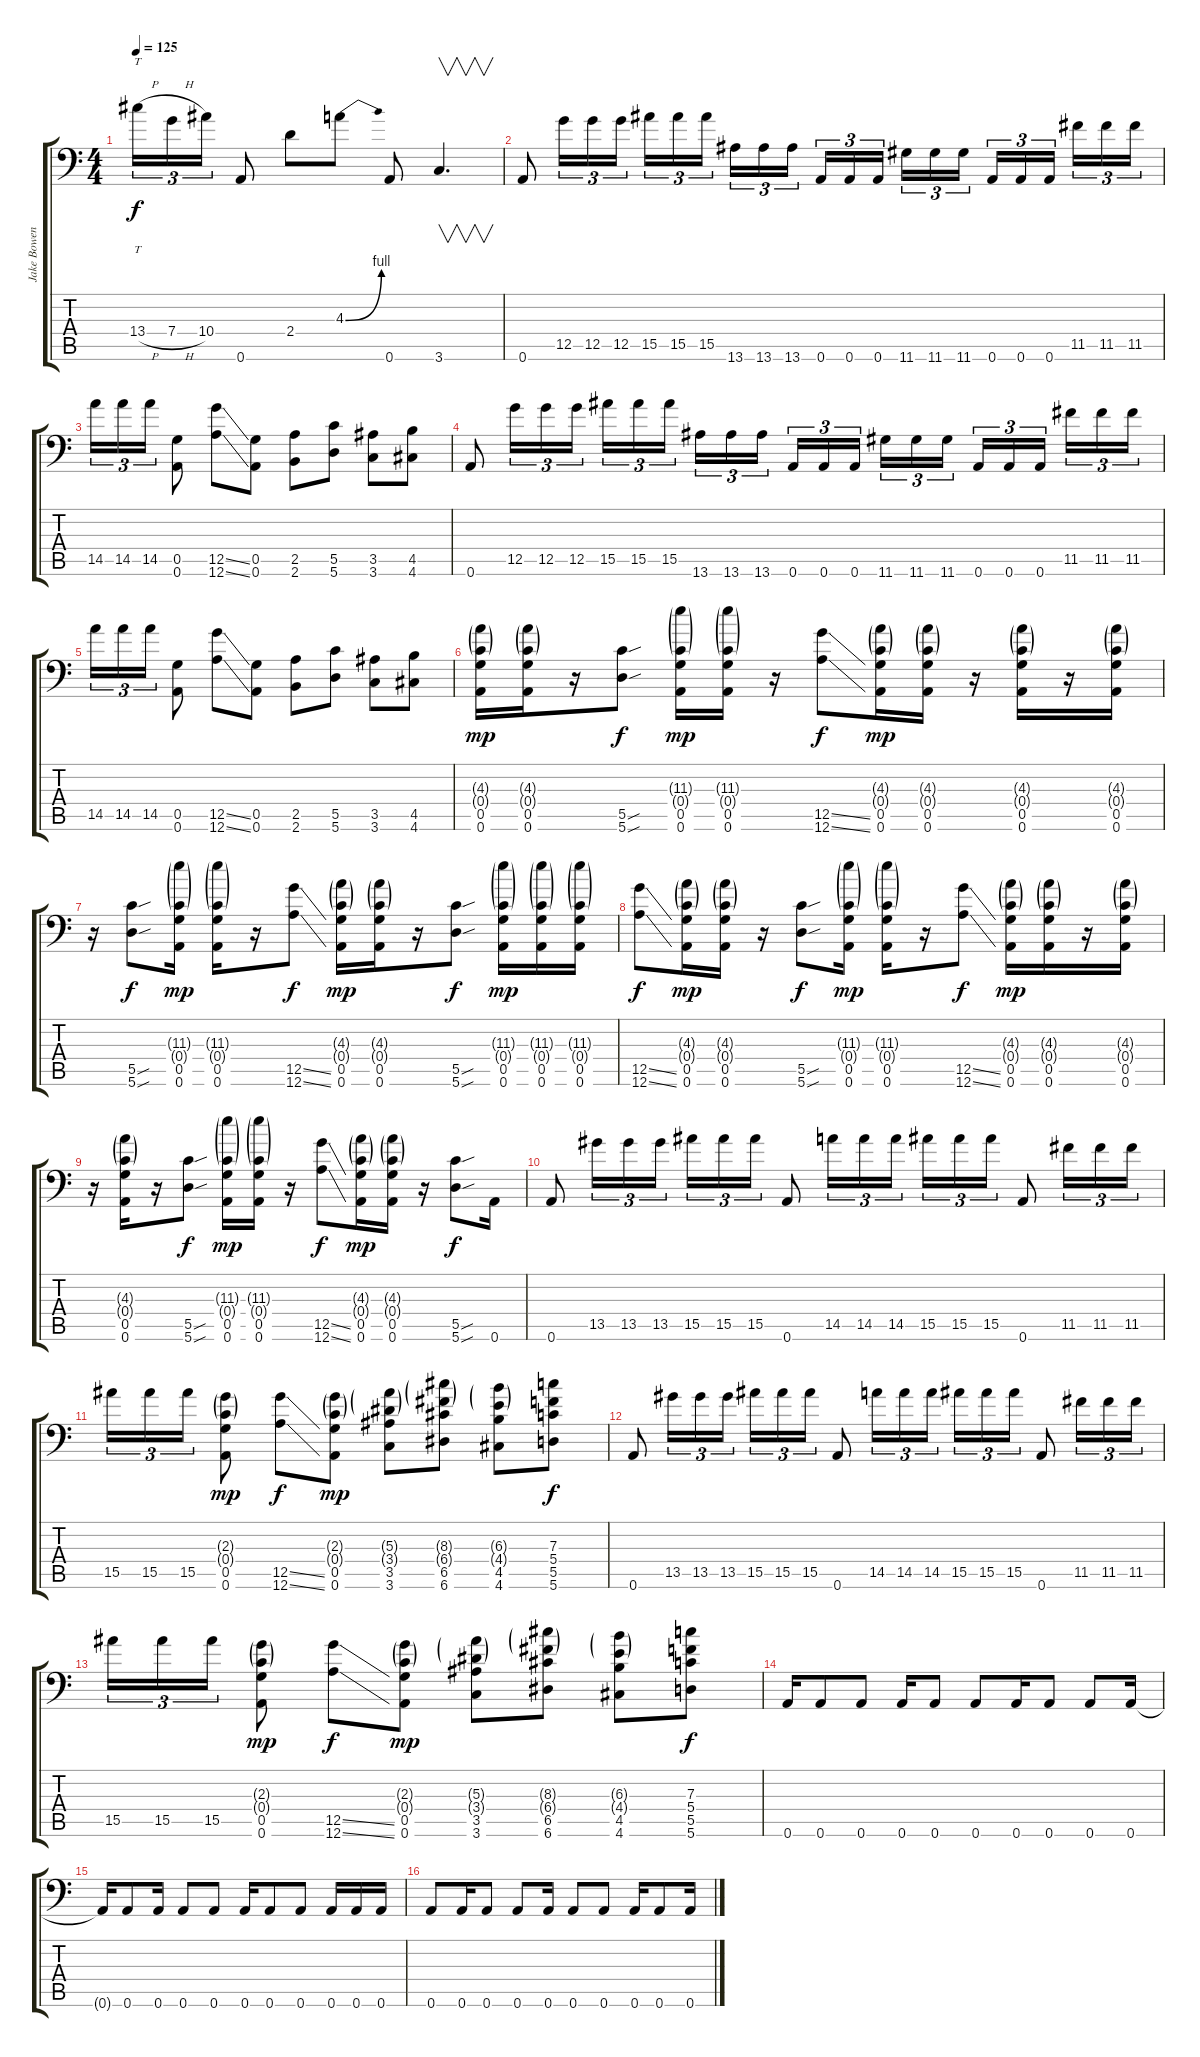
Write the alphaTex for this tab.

\track ("Jake Bowen" "Jake Bowen") {instrument distortionguitar}
\staff {score tabs}
\tuning (D4 A3 F3 C3 G2 A1) {hide}
\ts (4 4)
\tempo 125
\clef f4
\ks c
13.4{h}.16{tt tu (3 2) dy f} 7.4{h}.16{tu (3 2)} 10.4.16{tu (3 2)} 0.6.8 2.4.8 4.3{be (bend 0 0 60 4)}.8{instrument guitarharmonics} 0.6.8{instrument distortionguitar} 3.6.4{v d instrument guitarharmonics} |
0.6.8{instrument distortionguitar} 12.5.16{tu (3 2)} 12.5.16{tu (3 2)} 12.5.16{tu (3 2)} 15.5.16{tu (3 2)} 15.5.16{tu (3 2)} 15.5.16{tu (3 2) beam splitsecondary} 13.6.16{tu (3 2)} 13.6.16{tu (3 2)} 13.6.16{tu (3 2)} 0.6.16{tu (3 2)} 0.6.16{tu (3 2)} 0.6.16{tu (3 2) beam splitsecondary} 11.6.16{tu (3 2)} 11.6.16{tu (3 2)} 11.6.16{tu (3 2)} 0.6.16{tu (3 2)} 0.6.16{tu (3 2)} 0.6.16{tu (3 2) beam splitsecondary} 11.5.16{tu (3 2)} 11.5.16{tu (3 2)} 11.5.16{tu (3 2)} |
14.5.16{tu (3 2)} 14.5.16{tu (3 2)} 14.5.16{tu (3 2)} (0.5 0.6).8{instrument electricguitarmuted} (12.5{ss} 12.6{ss}).8{instrument distortionguitar} (0.5 0.6).8{instrument electricguitarmuted} (2.5 2.6).8 (5.5 5.6).8 (3.5 3.6).8 (4.5 4.6).8 |
0.6.8{instrument distortionguitar} 12.5.16{tu (3 2)} 12.5.16{tu (3 2)} 12.5.16{tu (3 2)} 15.5.16{tu (3 2)} 15.5.16{tu (3 2)} 15.5.16{tu (3 2) beam splitsecondary} 13.6.16{tu (3 2)} 13.6.16{tu (3 2)} 13.6.16{tu (3 2)} 0.6.16{tu (3 2)} 0.6.16{tu (3 2)} 0.6.16{tu (3 2) beam splitsecondary} 11.6.16{tu (3 2)} 11.6.16{tu (3 2)} 11.6.16{tu (3 2)} 0.6.16{tu (3 2)} 0.6.16{tu (3 2)} 0.6.16{tu (3 2) beam splitsecondary} 11.5.16{tu (3 2)} 11.5.16{tu (3 2)} 11.5.16{tu (3 2)} |
14.5.16{tu (3 2)} 14.5.16{tu (3 2)} 14.5.16{tu (3 2)} (0.5 0.6).8{instrument electricguitarmuted} (12.5{ss} 12.6{ss}).8{instrument distortionguitar} (0.5 0.6).8{instrument electricguitarmuted} (2.5 2.6).8 (5.5 5.6).8 (3.5 3.6).8 (4.5 4.6).8 |
(4.3{g} 0.4{g} 0.5 0.6).16{dy mp} (4.3{g} 0.4{g} 0.5 0.6).16 r.16 (5.5{sou} 5.6{sou}).8{dy f instrument distortionguitar} (11.3{g} 0.4{g} 0.5 0.6).16{dy mp instrument electricguitarmuted} (11.3{g} 0.4{g} 0.5 0.6).16 r.16 (12.5{ss} 12.6{ss}).8{dy f instrument distortionguitar} (4.3{g} 0.4{g} 0.5 0.6).16{dy mp instrument electricguitarmuted} (4.3{g} 0.4{g} 0.5 0.6).16 r.16 (4.3{g} 0.4{g} 0.5 0.6).16 r.16 (4.3{g} 0.4{g} 0.5 0.6).16 |
r.16 (5.5{sou} 5.6{sou}).8{dy f instrument distortionguitar} (11.3{g} 0.4{g} 0.5 0.6).16{dy mp instrument electricguitarmuted} (11.3{g} 0.4{g} 0.5 0.6).16 r.16 (12.5{ss} 12.6{ss}).8{dy f instrument distortionguitar} (4.3{g} 0.4{g} 0.5 0.6).16{dy mp instrument electricguitarmuted} (4.3{g} 0.4{g} 0.5 0.6).16 r.16 (5.5{sou} 5.6{sou}).8{dy f instrument distortionguitar} (11.3{g} 0.4{g} 0.5 0.6).16{dy mp instrument electricguitarmuted} (11.3{g} 0.4{g} 0.5 0.6).16 (11.3{g} 0.4{g} 0.5 0.6).16 |
(12.5{ss} 12.6{ss}).8{dy f instrument distortionguitar} (4.3{g} 0.4{g} 0.5 0.6).16{dy mp instrument electricguitarmuted} (4.3{g} 0.4{g} 0.5 0.6).16 r.16 (5.5{sou} 5.6{sou}).8{dy f instrument distortionguitar} (11.3{g} 0.4{g} 0.5 0.6).16{dy mp instrument electricguitarmuted} (11.3{g} 0.4{g} 0.5 0.6).16 r.16 (12.5{ss} 12.6{ss}).8{dy f instrument distortionguitar} (4.3{g} 0.4{g} 0.5 0.6).16{dy mp instrument electricguitarmuted} (4.3{g} 0.4{g} 0.5 0.6).16 r.16 (4.3{g} 0.4{g} 0.5 0.6).16 |
r.16 (4.3{g} 0.4{g} 0.5 0.6).16 r.16 (5.5{sou} 5.6{sou}).8{dy f instrument distortionguitar} (11.3{g} 0.4{g} 0.5 0.6).16{dy mp instrument electricguitarmuted} (11.3{g} 0.4{g} 0.5 0.6).16 r.16 (12.5{ss} 12.6{ss}).8{dy f instrument distortionguitar} (4.3{g} 0.4{g} 0.5 0.6).16{dy mp instrument electricguitarmuted} (4.3{g} 0.4{g} 0.5 0.6).16 r.16 (5.5{sou} 5.6{sou}).8{dy f instrument distortionguitar} 0.6.16{instrument electricguitarmuted} |
0.6.8{instrument distortionguitar} 13.5.16{tu (3 2)} 13.5.16{tu (3 2)} 13.5.16{tu (3 2)} 15.5.16{tu (3 2)} 15.5.16{tu (3 2)} 15.5.16{tu (3 2)} 0.6.8 14.5.16{tu (3 2)} 14.5.16{tu (3 2)} 14.5.16{tu (3 2) beam splitsecondary} 15.5.16{tu (3 2)} 15.5.16{tu (3 2)} 15.5.16{tu (3 2)} 0.6.8 11.5.16{tu (3 2)} 11.5.16{tu (3 2)} 11.5.16{tu (3 2)} |
15.5.16{tu (3 2)} 15.5.16{tu (3 2)} 15.5.16{tu (3 2)} (2.3{g} 0.4{g} 0.5 0.6).8{dy mp instrument electricguitarmuted} (12.5{ss} 12.6{ss}).8{dy f instrument distortionguitar} (2.3{g} 0.4{g} 0.5 0.6).8{dy mp instrument electricguitarmuted} (5.3{g} 3.4{g} 3.5 3.6).8 (8.3{g} 6.4{g} 6.5 6.6).8 (6.3{g} 4.4{g} 4.5 4.6).8 (7.3 5.4 5.5 5.6).8{dy f instrument distortionguitar} |
0.6.8{instrument distortionguitar} 13.5.16{tu (3 2)} 13.5.16{tu (3 2)} 13.5.16{tu (3 2)} 15.5.16{tu (3 2)} 15.5.16{tu (3 2)} 15.5.16{tu (3 2)} 0.6.8 14.5.16{tu (3 2)} 14.5.16{tu (3 2)} 14.5.16{tu (3 2) beam splitsecondary} 15.5.16{tu (3 2)} 15.5.16{tu (3 2)} 15.5.16{tu (3 2)} 0.6.8 11.5.16{tu (3 2)} 11.5.16{tu (3 2)} 11.5.16{tu (3 2)} |
15.5.16{tu (3 2)} 15.5.16{tu (3 2)} 15.5.16{tu (3 2)} (2.3{g} 0.4{g} 0.5 0.6).8{dy mp instrument electricguitarmuted} (12.5{ss} 12.6{ss}).8{dy f instrument distortionguitar} (2.3{g} 0.4{g} 0.5 0.6).8{dy mp instrument electricguitarmuted} (5.3{g} 3.4{g} 3.5 3.6).8 (8.3{g} 6.4{g} 6.5 6.6).8 (6.3{g} 4.4{g} 4.5 4.6).8 (7.3 5.4 5.5 5.6).8{dy f instrument distortionguitar} |
0.6.16{balance 16 instrument electricguitarmuted} 0.6.8 0.6.8{instrument distortionguitar} 0.6.16{instrument electricguitarmuted} 0.6.8 0.6.8{instrument distortionguitar} 0.6.16{instrument electricguitarmuted} 0.6.8 0.6.8 0.6.16 |
0.6{t}.16 0.6.8{instrument distortionguitar} 0.6.16{instrument electricguitarmuted} 0.6.8 0.6.8{instrument distortionguitar} 0.6.16{instrument electricguitarmuted} 0.6.8 0.6.8{instrument distortionguitar} 0.6.16{instrument electricguitarmuted} 0.6.16 0.6.16 |
0.6.8{instrument distortionguitar} 0.6.16{instrument electricguitarmuted} 0.6.8 0.6.8{instrument distortionguitar} 0.6.16{instrument electricguitarmuted} 0.6.8 0.6.8{instrument distortionguitar} 0.6.16{instrument electricguitarmuted} 0.6.8 0.6.16
